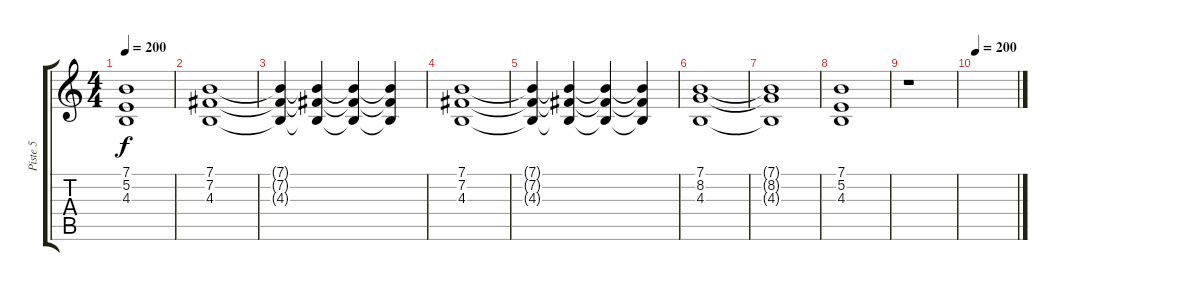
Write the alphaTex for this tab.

\track ("Piste 5" "Piste 5") {instrument choiraahs}
\staff {score tabs}
\tuning (E4 B3 G3 D3 A2 B1) {hide}
\ts (4 4)
\tempo 200
\clef g2
\ks c
(7.1{t} 5.2{t} 4.3{t}).1{dy f} |
(7.1 7.2 4.3).1 |
(7.1{t} 7.2{t} 4.3{t}).4 (7.1{t} 7.2{t} 4.3{t}).4 (7.1{t} 7.2{t} 4.3{t}).4 (7.1{t} 7.2{t} 4.3{t}).4 |
(7.1 7.2 4.3).1 |
(7.1{t} 7.2{t} 4.3{t}).4 (7.1{t} 7.2{t} 4.3{t}).4 (7.1{t} 7.2{t} 4.3{t}).4 (7.1{t} 7.2{t} 4.3{t}).4 |
(7.1 8.2 4.3).1 |
(7.1{t} 8.2{t} 4.3{t}).1 |
(7.1 5.2 4.3).1 |
r.1 |
\tempo 200
